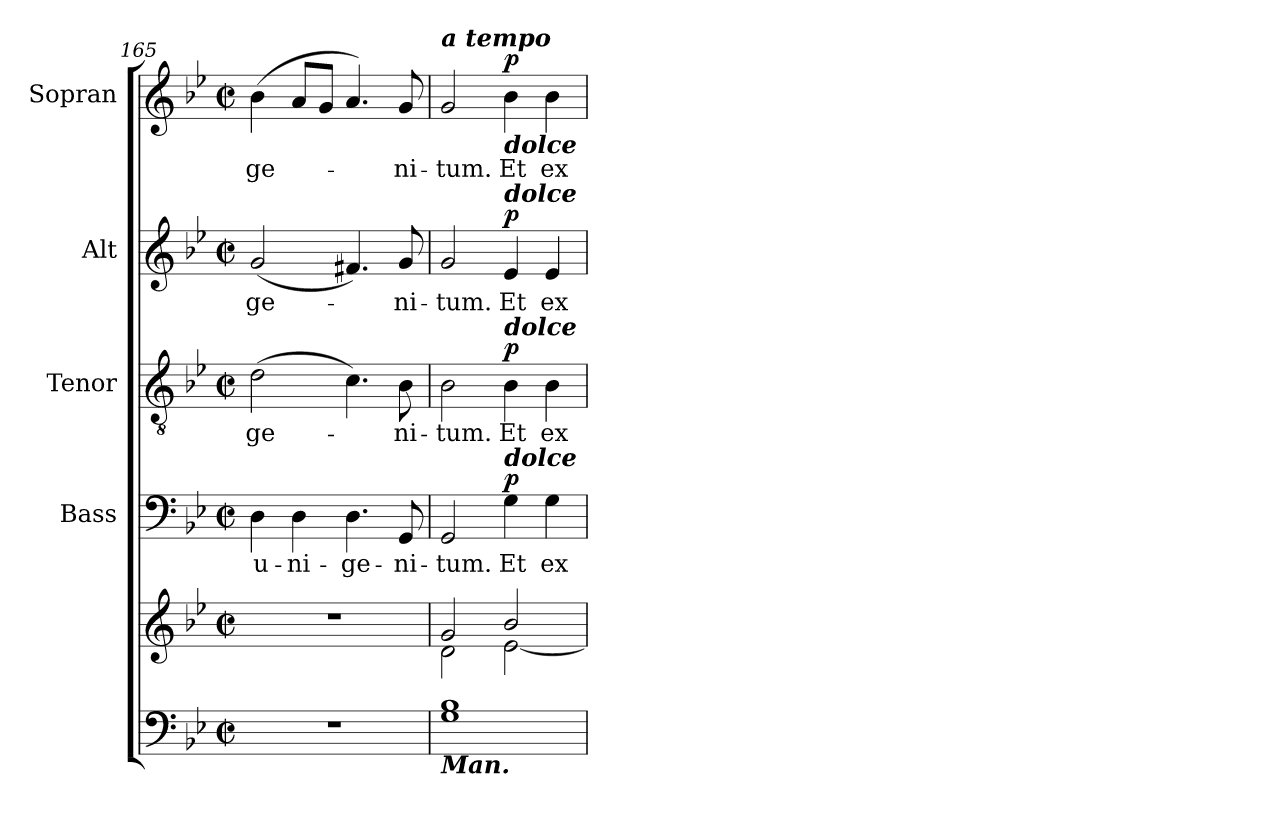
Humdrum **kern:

**kern	**kern	**kern	**text	**dynam	**kern	**text	**dynam	**kern	**text	**dynam	**kern	**text	**dynam
*part5	*part5	*part4	*part4	*part4	*part3	*part3	*part3	*part2	*part2	*part2	*part1	*part1	*part1
*staff6	*staff5	*staff4	*staff4	*staff4	*staff3	*staff3	*staff3	*staff2	*staff2	*staff2	*staff1	*staff1	*staff1
*	*	*I"Bass	*	*	*I"Tenor	*	*	*I"Alt	*	*	*I"Sopran	*	*
*	*	*I'B.	*	*	*I'T.	*	*	*I'A.	*	*	*I'S.	*	*
*clefF4	*clefG2	*clefF4	*	*	*clefGv2	*	*	*clefG2	*	*	*clefG2	*	*
*k[b-e-]	*k[b-e-]	*k[b-e-]	*	*	*k[b-e-]	*	*	*k[b-e-]	*	*	*k[b-e-]	*	*
*B-:	*B-:	*B-:	*	*	*B-:	*	*	*B-:	*	*	*B-:	*	*
*M2/2	*M2/2	*M2/2	*	*	*M2/2	*	*	*M2/2	*	*	*M2/2	*	*
*met(c|)	*met(c|)	*met(c|)	*	*	*met(c|)	*	*	*met(c|)	*	*	*met(c|)	*	*
=165	=165	=165	=165	=165	=165	=165	=165	=165	=165	=165	=165	=165	=165
!	!	!	!LO:LY:b	!	!	!LO:LY:b	!	!	!LO:LY:b	!	!	!LO:LY:b	!
1r	1r	4D\	u-	.	(>2d\	-ge-	.	(<2g/	-ge-	.	(>4b-\	-ge-	.
!	!	!	!LO:LY:b	!	!	!	!	!	!	!	!	!	!
.	.	4D\	-ni-	.	.	.	.	.	.	.	8a/L	.	.
.	.	.	.	.	.	.	.	.	.	.	8g/J	.	.
!	!	!	!LO:LY:b	!	!	!	!	!	!	!	!	!	!
.	.	4.D\	-ge-	.	4.c\)	.	.	4.f#X/)	.	.	4.a/)	.	.
!	!	!	!LO:LY:b	!	!	!LO:LY:b	!	!	!LO:LY:b	!	!	!LO:LY:b	!
.	.	8GG/	-ni-	.	8B-\	-ni-	.	8g/	-ni-	.	8g/	-ni-	.
=166	=166	=166	=166	=166	=166	=166	=166	=166	=166	=166	=166	=166	=166
*	*^	*	*	*	*	*	*	*	*	*	*	*	*
!	!	!	!	!	!	!	!	!	!	!	!	!LO:TX:a:Bi:t=a tempo	!	!
!LO:TX:b:Bi:t=Man.	!	!	!	!	!	!	!	!	!	!	!	!	!	!
!	!	!	!	!LO:LY:b	!	!	!LO:LY:b	!	!	!LO:LY:b	!	!	!LO:LY:b	!
1G 1B-	2g/	2d\	2GG/	-tum.	.	2B-\	-tum.	.	2g/	-tum.	.	2g/	-tum.	.
!	!	!	!	!	!	!	!	!	!	!	!	!LO:TX:b:Bi:t=dolce	!	!
!	!	!	!	!	!	!	!	!	!LO:TX:a:Bi:t=dolce	!	!	!	!	!
!	!	!	!	!	!	!LO:TX:a:Bi:t=dolce	!	!	!	!	!	!	!	!
!	!	!	!LO:TX:a:Bi:t=dolce	!	!	!	!	!	!	!	!	!	!	!
!	!	!	!	!LO:LY:b	!LO:DY:a	!	!LO:LY:b	!LO:DY:a	!	!LO:LY:b	!LO:DY:a	!	!LO:LY:b	!LO:DY:b
.	2b-/	[<2e-\	4G\	Et	p	4B-\	Et	p	4e-/	Et	p	4b-\	Et	p
!	!	!	!	!LO:LY:b	!	!	!LO:LY:b	!	!	!LO:LY:b	!	!	!LO:LY:b	!
.	.	.	4G\	ex	.	4B-\	ex	.	4e-/	ex	.	4b-\	ex	.
*	*v	*v	*	*	*	*	*	*	*	*	*	*	*	*
=	=	=	=	=	=	=	=	=	=	=	=	=	=
*-	*-	*-	*-	*-	*-	*-	*-	*-	*-	*-	*-	*-	*-
